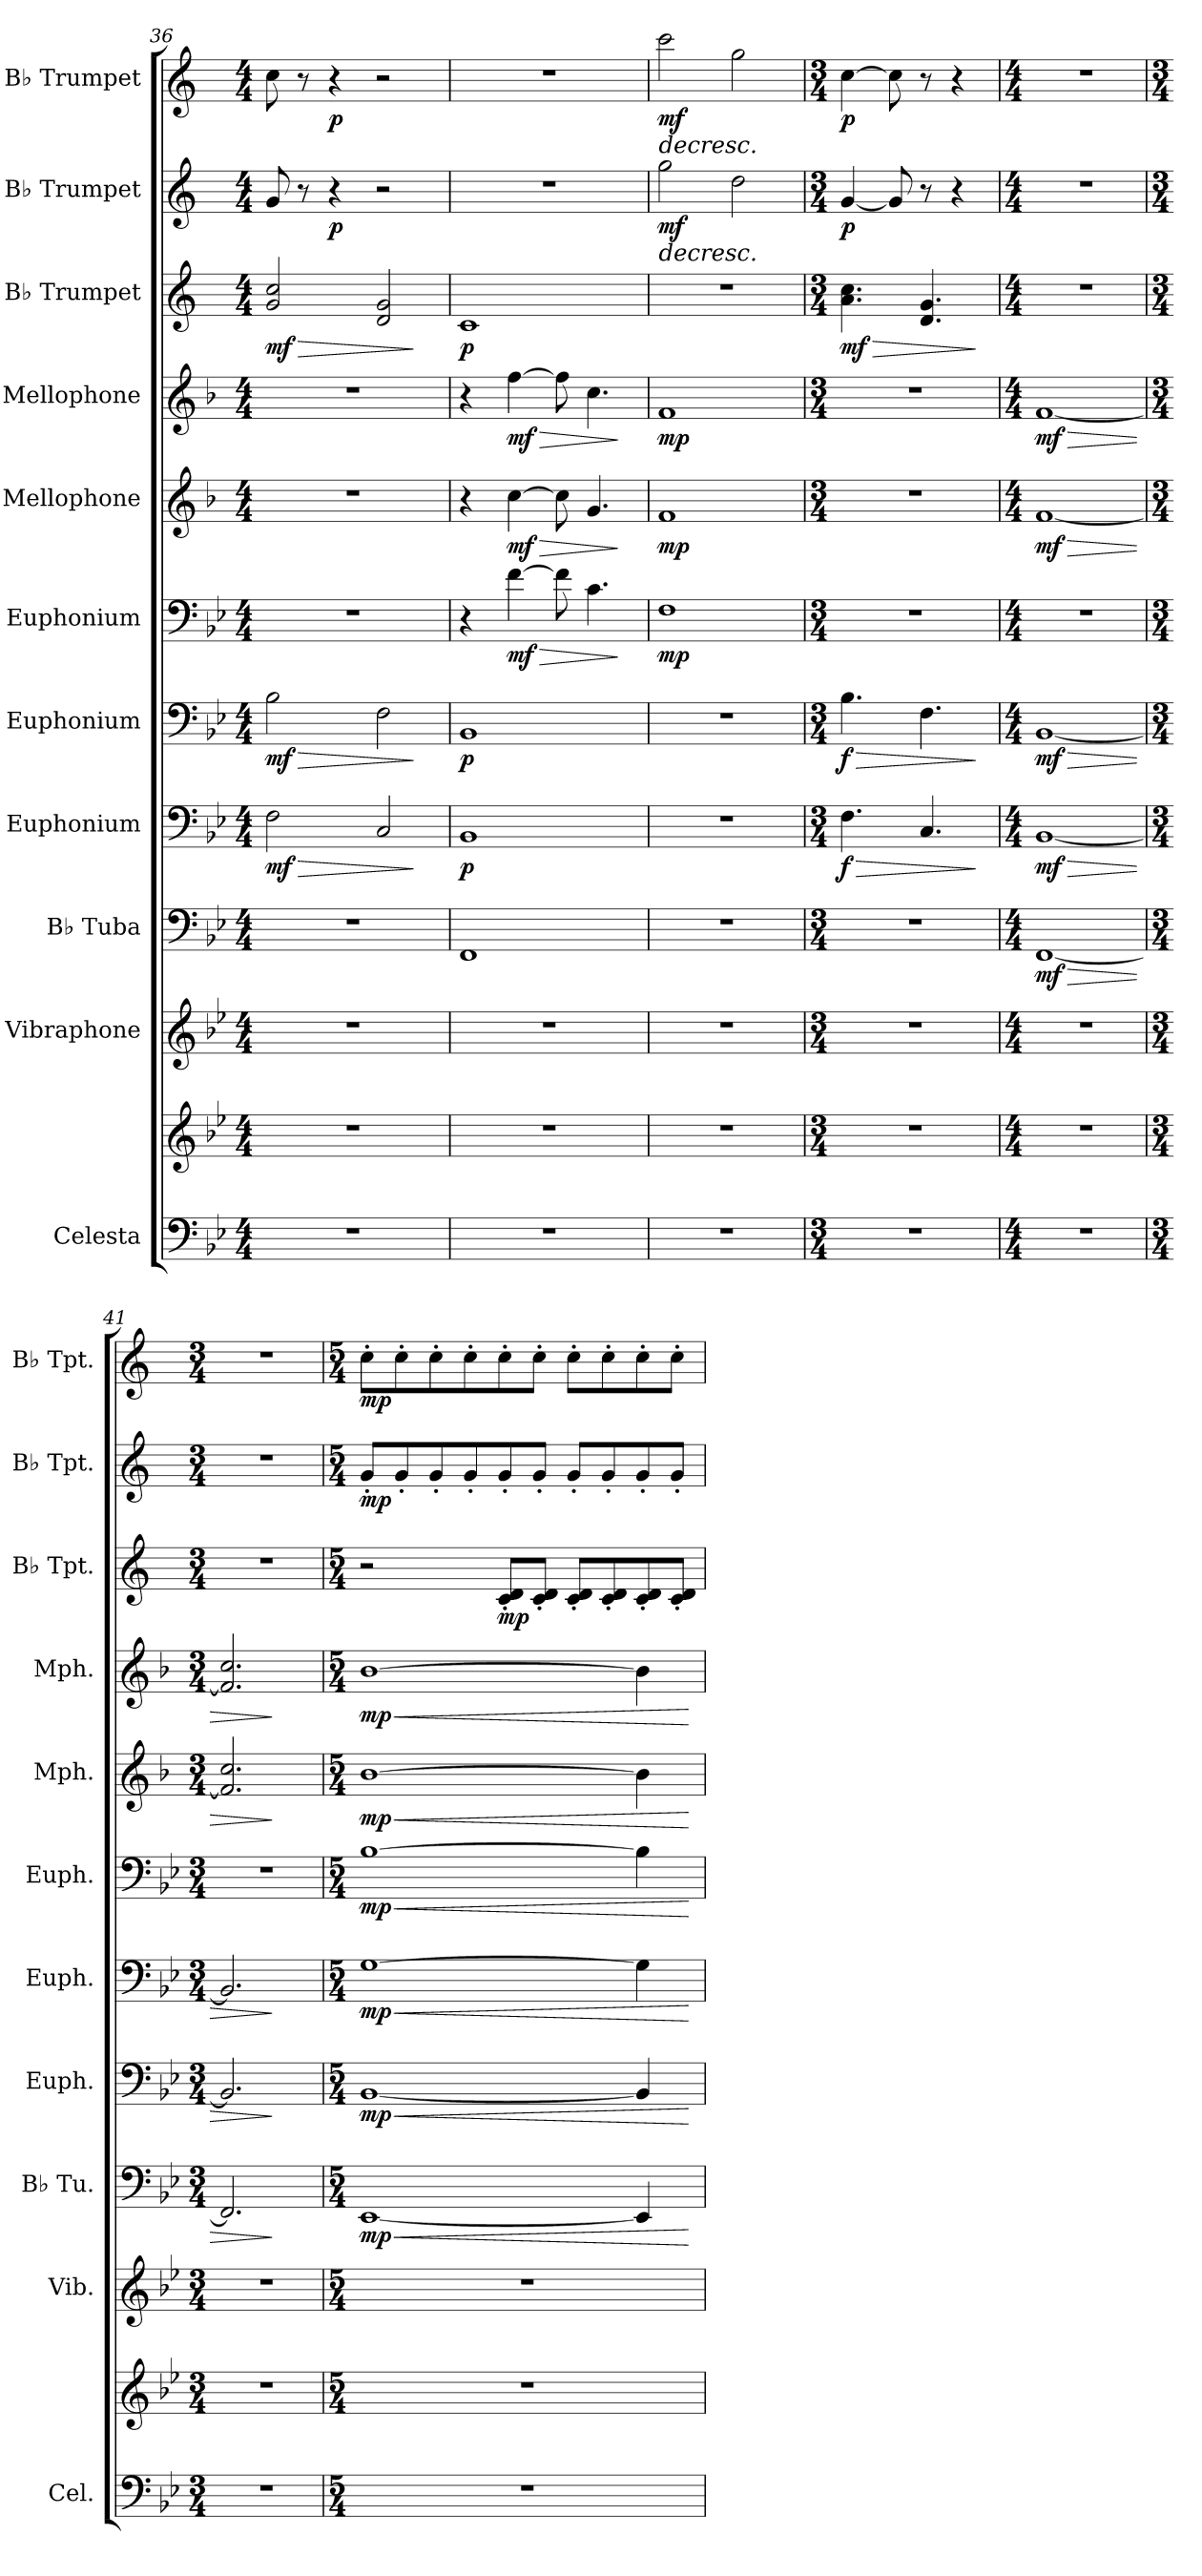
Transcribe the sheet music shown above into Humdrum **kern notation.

**kern	**kern	**kern	**kern	**dynam	**kern	**dynam	**kern	**dynam	**kern	**dynam	**kern	**dynam	**kern	**dynam	**kern	**dynam	**kern	**dynam	**kern	**dynam
*part11	*part11	*part10	*part9	*part9	*part8	*part8	*part7	*part7	*part6	*part6	*part5	*part5	*part4	*part4	*part3	*part3	*part2	*part2	*part1	*part1
*staff12	*staff11	*staff10	*staff9	*staff9	*staff8	*staff8	*staff7	*staff7	*staff6	*staff6	*staff5	*staff5	*staff4	*staff4	*staff3	*staff3	*staff2	*staff2	*staff1	*staff1
*I"Celesta	*	*I"Vibraphone	*I"B♭ Tuba	*	*I"Euphonium	*	*I"Euphonium	*	*I"Euphonium	*	*I"Mellophone	*	*I"Mellophone	*	*I"B♭ Trumpet	*	*I"B♭ Trumpet	*	*I"B♭ Trumpet	*
*I'Cel.	*	*I'Vib.	*I'B♭ Tu.	*	*I'Euph.	*	*I'Euph.	*	*I'Euph.	*	*I'Mph.	*	*I'Mph.	*	*I'B♭ Tpt.	*	*I'B♭ Tpt.	*	*I'B♭ Tpt.	*
*clefF4	*clefG2	*clefG2	*clefF4	*	*clefF4	*	*clefF4	*	*clefF4	*	*clefG2	*	*clefG2	*	*clefG2	*	*clefG2	*	*clefG2	*
*ITrd-7c-12	*ITrd-7c-12	*	*	*	*	*	*	*	*	*	*ITrd4c7	*	*ITrd4c7	*	*ITrd1c2	*	*ITrd1c2	*	*ITrd1c2	*
*k[b-e-]	*k[b-e-]	*k[b-e-]	*k[b-e-]	*	*k[b-e-]	*	*k[b-e-]	*	*k[b-e-]	*	*k[b-e-]	*	*k[b-e-]	*	*k[b-e-]	*	*k[b-e-]	*	*k[b-e-]	*
*M4/4	*M4/4	*M4/4	*M4/4	*	*M4/4	*	*M4/4	*	*M4/4	*	*M4/4	*	*M4/4	*	*M4/4	*	*M4/4	*	*M4/4	*
=36	=36	=36	=36	=36	=36	=36	=36	=36	=36	=36	=36	=36	=36	=36	=36	=36	=36	=36	=36	=36
!	!	!	!	!	!	!LO:HP:b	!	!LO:HP:b	!	!	!	!	!	!	!	!LO:HP:b	!	!	!	!
!	!	!	!	!	!	!LO:DY:n=1:b	!	!LO:DY:n=1:b	!	!	!	!	!	!	!	!LO:DY:n=1:b	!	!	!	!
1r	1r	1r	1r	.	2F\	> mf	2B-\	> mf	1r	.	1r	.	1r	.	2f/ 2b-/	> mf	8f/	.	8b-\	.
.	.	.	.	.	.	.	.	.	.	.	.	.	.	.	.	.	8r	.	8r	.
!	!	!	!	!	!	!	!	!	!	!	!	!	!	!	!	!	!	!LO:DY:b	!	!LO:DY:b
.	.	.	.	.	.	.	.	.	.	.	.	.	.	.	.	.	4r	p	4r	p
.	.	.	.	.	2C/	.	2F\	.	.	.	.	.	.	.	2c/ 2f/	.	2r	.	2r	.
.	.	.	.	.	.	]	.	]	.	.	.	.	.	.	.	]	.	.	.	.
=37	=37	=37	=37	=37	=37	=37	=37	=37	=37	=37	=37	=37	=37	=37	=37	=37	=37	=37	=37	=37
!	!	!	!	!	!	!LO:DY:b	!	!LO:DY:b	!	!	!	!	!	!	!	!LO:DY:b	!	!	!	!
1r	1r	1r	1FF	.	1BB-	p	1BB-	p	4r	.	4r	.	4r	.	1B-	p	1r	.	1r	.
!	!	!	!	!	!	!	!	!	!	!LO:HP:b	!	!LO:HP:b	!	!LO:HP:b	!	!	!	!	!	!
!	!	!	!	!	!	!	!	!	!	!LO:DY:n=1:b	!	!LO:DY:n=1:b	!	!LO:DY:n=1:b	!	!	!	!	!	!
.	.	.	.	.	.	.	.	.	[4f\	> mf	[4f\	> mf	[4b-\	> mf	.	.	.	.	.	.
.	.	.	.	.	.	.	.	.	8f\]	.	8f\]	.	8b-\]	.	.	.	.	.	.	.
.	.	.	.	.	.	.	.	.	4.c\	.	4.c/	.	4.f\	.	.	.	.	.	.	.
.	.	.	.	.	.	.	.	.	.	]	.	]	.	]	.	.	.	.	.	.
=38	=38	=38	=38	=38	=38	=38	=38	=38	=38	=38	=38	=38	=38	=38	=38	=38	=38	=38	=38	=38
!	!	!	!	!	!	!	!	!	!	!LO:DY:b	!	!LO:DY:b	!	!LO:DY:b	!	!	!	!LO:HP:b	!	!LO:HP:b
!	!	!	!	!	!	!	!	!	!	!	!	!	!	!	!	!	!	!LO:DY:n=1:b	!	!LO:DY:n=1:b
1r	1r	1r	1r	.	1r	.	1r	.	1F	mp	1B-	mp	1B-	mp	1r	.	2ff\	> mf	2bb-\	> mf
.	.	.	.	.	.	.	.	.	.	.	.	.	.	.	.	.	2cc\	.	2ff\	.
=39	=39	=39	=39	=39	=39	=39	=39	=39	=39	=39	=39	=39	=39	=39	=39	=39	=39	=39	=39	=39
*M3/4	*M3/4	*M3/4	*M3/4	*	*M3/4	*	*M3/4	*	*M3/4	*	*M3/4	*	*M3/4	*	*M3/4	*	*M3/4	*	*M3/4	*
!	!	!	!	!	!	!LO:HP:b	!	!LO:HP:b	!	!	!	!	!	!	!	!LO:HP:b	!	!	!	!
!	!	!	!	!	!	!LO:DY:n=1:b	!	!LO:DY:n=1:b	!	!	!	!	!	!	!	!LO:DY:n=1:b	!	!LO:DY:b	!	!LO:DY:b
2.r	2.r	2.r	2.r	.	4.F\	> f	4.B-\	> f	2.r	.	2.r	.	2.r	.	4.g\ 4.b-\	> mf	[4f/	p	[4b-\	p
.	.	.	.	.	.	.	.	.	.	.	.	.	.	.	.	.	8f/]	]	8b-\]	]
.	.	.	.	.	4.C/	.	4.F\	.	.	.	.	.	.	.	4.c/ 4.f/	.	8r	.	8r	.
.	.	.	.	.	.	.	.	.	.	.	.	.	.	.	.	.	4r	.	4r	.
.	.	.	.	.	.	]	.	]	.	.	.	.	.	.	.	]	.	.	.	.
=40	=40	=40	=40	=40	=40	=40	=40	=40	=40	=40	=40	=40	=40	=40	=40	=40	=40	=40	=40	=40
*M4/4	*M4/4	*M4/4	*M4/4	*	*M4/4	*	*M4/4	*	*M4/4	*	*M4/4	*	*M4/4	*	*M4/4	*	*M4/4	*	*M4/4	*
!	!	!	!	!LO:HP:b	!	!LO:HP:b	!	!LO:HP:b	!	!	!	!LO:HP:b	!	!LO:HP:b	!	!	!	!	!	!
!	!	!	!	!LO:DY:n=1:b	!	!LO:DY:n=1:b	!	!LO:DY:n=1:b	!	!	!	!LO:DY:n=1:b	!	!LO:DY:n=1:b	!	!	!	!	!	!
1r	1r	1r	[1FF	> mf	[1BB-	> mf	[1BB-	> mf	1r	.	[1B-	> mf	[1B-	> mf	1r	.	1r	.	1r	.
=41	=41	=41	=41	=41	=41	=41	=41	=41	=41	=41	=41	=41	=41	=41	=41	=41	=41	=41	=41	=41
*M3/4	*M3/4	*M3/4	*M3/4	*	*M3/4	*	*M3/4	*	*M3/4	*	*M3/4	*	*M3/4	*	*M3/4	*	*M3/4	*	*M3/4	*
2.r	2.r	2.r	2.FF/]	.	2.BB-/]	.	2.BB-/]	.	2.r	.	2.B-/] 2.f/	.	2.B-/] 2.f/	.	2.r	.	2.r	.	2.r	.
.	.	.	.	]	.	]	.	]	.	.	.	]	.	]	.	.	.	.	.	.
!!LO:PB:g=z
=42	=42	=42	=42	=42	=42	=42	=42	=42	=42	=42	=42	=42	=42	=42	=42	=42	=42	=42	=42	=42
*M5/4	*M5/4	*M5/4	*M5/4	*	*M5/4	*	*M5/4	*	*M5/4	*	*M5/4	*	*M5/4	*	*M5/4	*	*M5/4	*	*M5/4	*
!	!	!	!	!LO:HP:b	!	!LO:HP:b	!	!LO:HP:b	!	!LO:HP:b	!	!LO:HP:b	!	!LO:HP:b	!	!	!	!	!	!
!	!	!	!	!LO:DY:n=1:b	!	!LO:DY:n=1:b	!	!LO:DY:n=1:b	!	!LO:DY:n=1:b	!	!LO:DY:n=1:b	!	!LO:DY:n=1:b	!	!	!	!LO:DY:b	!	!LO:DY:b
4%5r	4%5r	4%5r	[1EE-	< mp	[1BB-	< mp	[1G	< mp	[1B-	< mp	[1e-	< mp	[1e-	< mp	2r	.	8f'/L	mp	8b-'\L	mp
.	.	.	.	.	.	.	.	.	.	.	.	.	.	.	.	.	8f'/	.	8b-'\	.
.	.	.	.	.	.	.	.	.	.	.	.	.	.	.	.	.	8f'/	.	8b-'\	.
.	.	.	.	.	.	.	.	.	.	.	.	.	.	.	.	.	8f'/	.	8b-'\	.
!	!	!	!	!	!	!	!	!	!	!	!	!	!	!	!	!LO:DY:b	!	!	!	!
.	.	.	.	.	.	.	.	.	.	.	.	.	.	.	8B-/' 8c/'L	mp	8f'/	.	8b-'\	.
.	.	.	.	.	.	.	.	.	.	.	.	.	.	.	8B-/' 8c/'J	.	8f'/J	.	8b-'\J	.
.	.	.	.	.	.	.	.	.	.	.	.	.	.	.	8B-/' 8c/'L	.	8f'/L	.	8b-'\L	.
.	.	.	.	.	.	.	.	.	.	.	.	.	.	.	8B-/' 8c/'	.	8f'/	.	8b-'\	.
.	.	.	4EE-/]	.	4BB-/]	.	4G\]	.	4B-\]	.	4e-\]	.	4e-\]	.	8B-/' 8c/'	.	8f'/	.	8b-'\	.
.	.	.	.	.	.	.	.	.	.	.	.	.	.	.	8B-/' 8c/'J	.	8f'/J	.	8b-'\J	.
.	.	.	.	[	.	[	.	[	.	[	.	[	.	[	.	.	.	.	.	.
=	=	=	=	=	=	=	=	=	=	=	=	=	=	=	=	=	=	=	=	=
*-	*-	*-	*-	*-	*-	*-	*-	*-	*-	*-	*-	*-	*-	*-	*-	*-	*-	*-	*-	*-
